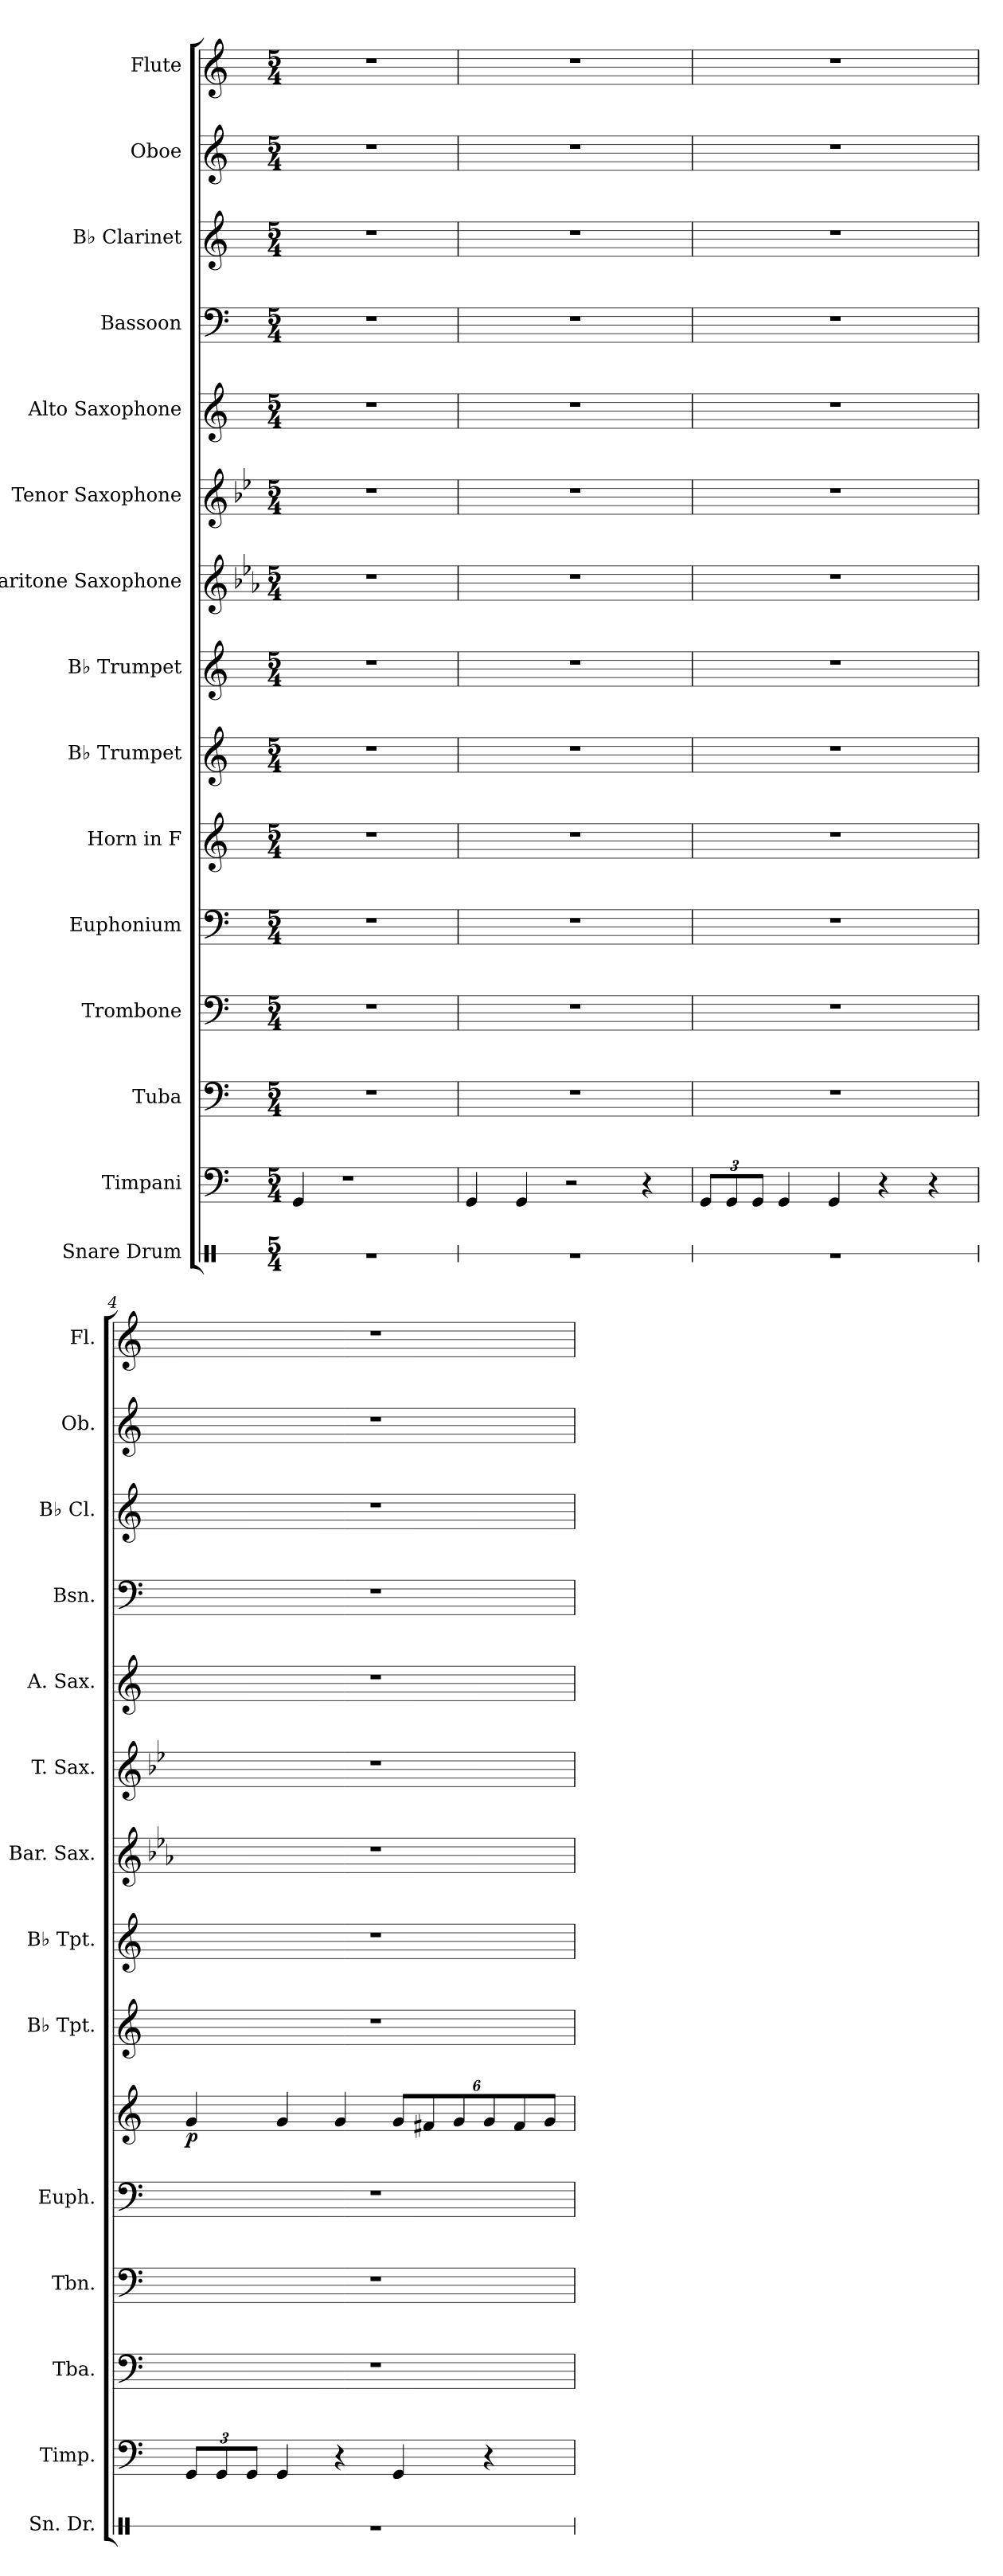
**kern	**kern	**kern	**kern	**kern	**kern	**dynam	**kern	**kern	**kern	**kern	**kern	**kern	**kern	**kern	**kern
*part15	*part14	*part13	*part12	*part11	*part10	*part10	*part9	*part8	*part7	*part6	*part5	*part4	*part3	*part2	*part1
*staff15	*staff14	*staff13	*staff12	*staff11	*staff10	*staff10	*staff9	*staff8	*staff7	*staff6	*staff5	*staff4	*staff3	*staff2	*staff1
*I"Snare Drum	*I"Timpani	*I"Tuba	*I"Trombone	*I"Euphonium	*I"Horn in F	*	*I"B♭ Trumpet	*I"B♭ Trumpet	*I"Baritone Saxophone	*I"Tenor Saxophone	*I"Alto Saxophone	*I"Bassoon	*I"B♭ Clarinet	*I"Oboe	*I"Flute
*I'Sn. Dr.	*I'Timp.	*I'Tba.	*I'Tbn.	*I'Euph.	*	*	*I'B♭ Tpt.	*I'B♭ Tpt.	*I'Bar. Sax.	*I'T. Sax.	*I'A. Sax.	*I'Bsn.	*I'B♭ Cl.	*I'Ob.	*I'Fl.
*stria1	*	*	*	*	*	*	*	*	*	*	*	*	*	*	*
*clefX	*clefF4	*clefF4	*clefF4	*clefF4	*clefG2	*	*clefG2	*clefG2	*clefG2	*clefG2	*clefG2	*clefF4	*clefG2	*clefG2	*clefG2
*	*	*	*	*	*ITrd4c7	*	*ITrd1c2	*ITrd1c2	*ITrd12c21	*ITrd8c14	*ITrd5c9	*	*ITrd1c2	*	*
*k[]	*k[]	*k[]	*k[]	*k[]	*k[b-]	*	*k[b-e-]	*k[b-e-]	*k[b-e-a-]	*k[b-e-]	*k[b-e-a-]	*k[]	*k[b-e-]	*k[]	*k[]
*M5/4	*M5/4	*M5/4	*M5/4	*M5/4	*M5/4	*	*M5/4	*M5/4	*M5/4	*M5/4	*M5/4	*M5/4	*M5/4	*M5/4	*M5/4
*MM100	*MM100	*MM100	*MM100	*MM100	*MM100	*	*MM100	*MM100	*MM100	*MM100	*MM100	*MM100	*MM100	*MM100	*MM100
=1	=1	=1	=1	=1	=1	=1	=1	=1	=1	=1	=1	=1	=1	=1	=1
4%5r	4GG/	4%5r	4%5r	4%5r	4%5r	.	4%5r	4%5r	4%5r	4%5r	4%5r	4%5r	4%5r	4%5r	4%5r
.	1r	.	.	.	.	.	.	.	.	.	.	.	.	.	.
=2	=2	=2	=2	=2	=2	=2	=2	=2	=2	=2	=2	=2	=2	=2	=2
4%5r	4GG/	4%5r	4%5r	4%5r	4%5r	.	4%5r	4%5r	4%5r	4%5r	4%5r	4%5r	4%5r	4%5r	4%5r
.	4GG/	.	.	.	.	.	.	.	.	.	.	.	.	.	.
.	2r	.	.	.	.	.	.	.	.	.	.	.	.	.	.
.	4r	.	.	.	.	.	.	.	.	.	.	.	.	.	.
=3	=3	=3	=3	=3	=3	=3	=3	=3	=3	=3	=3	=3	=3	=3	=3
*	*Xbrackettup	*	*	*	*	*	*	*	*	*	*	*	*	*	*
4%5r	12GG/L	4%5r	4%5r	4%5r	4%5r	.	4%5r	4%5r	4%5r	4%5r	4%5r	4%5r	4%5r	4%5r	4%5r
.	12GG/	.	.	.	.	.	.	.	.	.	.	.	.	.	.
.	12GG/J	.	.	.	.	.	.	.	.	.	.	.	.	.	.
.	4GG/	.	.	.	.	.	.	.	.	.	.	.	.	.	.
.	4GG/	.	.	.	.	.	.	.	.	.	.	.	.	.	.
.	4r	.	.	.	.	.	.	.	.	.	.	.	.	.	.
.	4r	.	.	.	.	.	.	.	.	.	.	.	.	.	.
=4	=4	=4	=4	=4	=4	=4	=4	=4	=4	=4	=4	=4	=4	=4	=4
!	!	!	!	!	!	!LO:DY:b	!	!	!	!	!	!	!	!	!
4%5r	12GG/L	4%5r	4%5r	4%5r	4c/	p	4%5r	4%5r	4%5r	4%5r	4%5r	4%5r	4%5r	4%5r	4%5r
.	12GG/	.	.	.	.	.	.	.	.	.	.	.	.	.	.
.	12GG/J	.	.	.	.	.	.	.	.	.	.	.	.	.	.
.	4GG/	.	.	.	4c/	.	.	.	.	.	.	.	.	.	.
.	4r	.	.	.	4c/	.	.	.	.	.	.	.	.	.	.
*	*	*	*	*	*Xbrackettup	*	*	*	*	*	*	*	*	*	*
.	4GG/	.	.	.	12c/L	.	.	.	.	.	.	.	.	.	.
.	.	.	.	.	12Bn/	.	.	.	.	.	.	.	.	.	.
.	.	.	.	.	12c/	.	.	.	.	.	.	.	.	.	.
.	4r	.	.	.	12c/	.	.	.	.	.	.	.	.	.	.
.	.	.	.	.	12B/	.	.	.	.	.	.	.	.	.	.
.	.	.	.	.	12c/J	.	.	.	.	.	.	.	.	.	.
=	=	=	=	=	=	=	=	=	=	=	=	=	=	=	=
*-	*-	*-	*-	*-	*-	*-	*-	*-	*-	*-	*-	*-	*-	*-	*-
